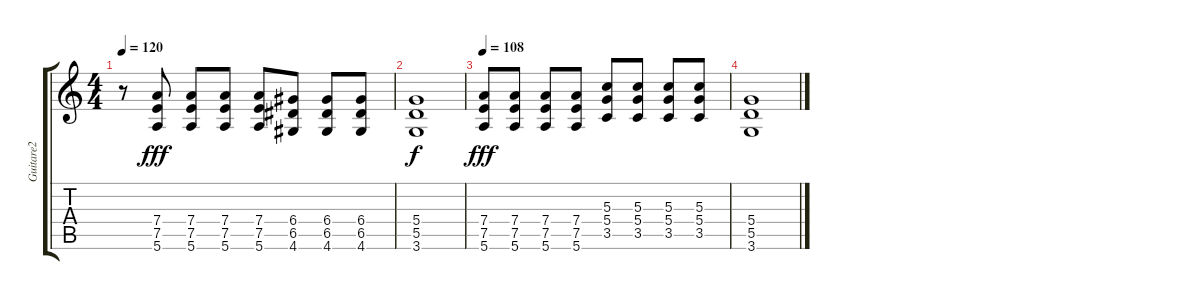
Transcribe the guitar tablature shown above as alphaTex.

\track ("Guitare2" "Guitare2") {instrument distortionguitar}
\staff {score tabs}
\tuning (E4 B3 G3 D3 A2 E2) {hide}
\ts (4 4)
\tempo 120
\clef g2
\ks c
r.8{dy f} (7.4 7.5 5.6).8{dy fff} (7.4 7.5 5.6).8 (7.4 7.5 5.6).8 (7.4 7.5 5.6).8 (6.4 6.5 4.6).8 (6.4 6.5 4.6).8 (6.4 6.5 4.6).8 |
(5.4 5.5 3.6).1{dy f} |
\tempo 108
(7.4 7.5 5.6).8{dy fff} (7.4 7.5 5.6).8 (7.4 7.5 5.6).8 (7.4 7.5 5.6).8 (5.3 5.4 3.5).8 (5.3 5.4 3.5).8 (5.3 5.4 3.5).8 (5.3 5.4 3.5).8 |
(5.4 5.5 3.6).1
